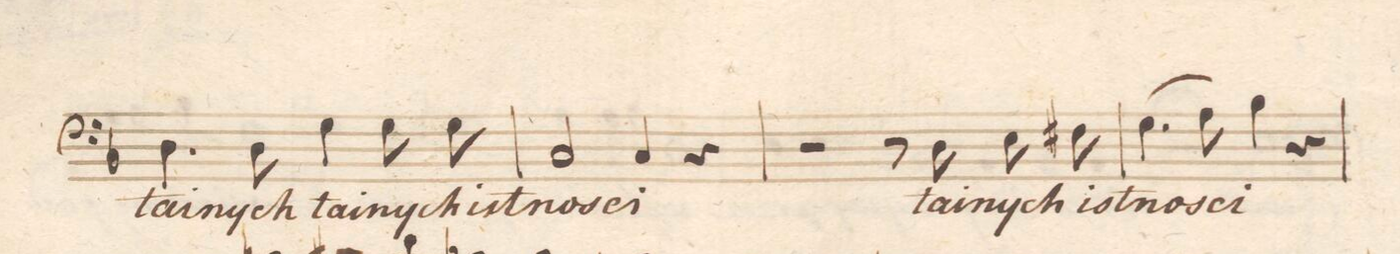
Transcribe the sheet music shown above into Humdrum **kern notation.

**kern	**text	**dynam
*I"Baʃso	*	*
*clefF4	*	*
*k[b-]	*	*
*met(c)	*	*
*M4/4	*	*
4.D\	tai-	.
8D\	-nych	.
4G\	tai-	.
8G\	-nych	.
8G\	ist-	.
=8	=8	=8
2C/	-noś-	.
4C/	-ci	.
4r	.	.
=9	=9	=9
2r	.	.
8r	.	.
8D\	tai-	.
8E\	-nych	.
8F#X\	ist-	.
=10	=10	=10
(4.G\	-noś-	.
8A\)	.	.
4B-\	-ci	.
4r	.	.
=11	=11	=11
*-	*-	*-
